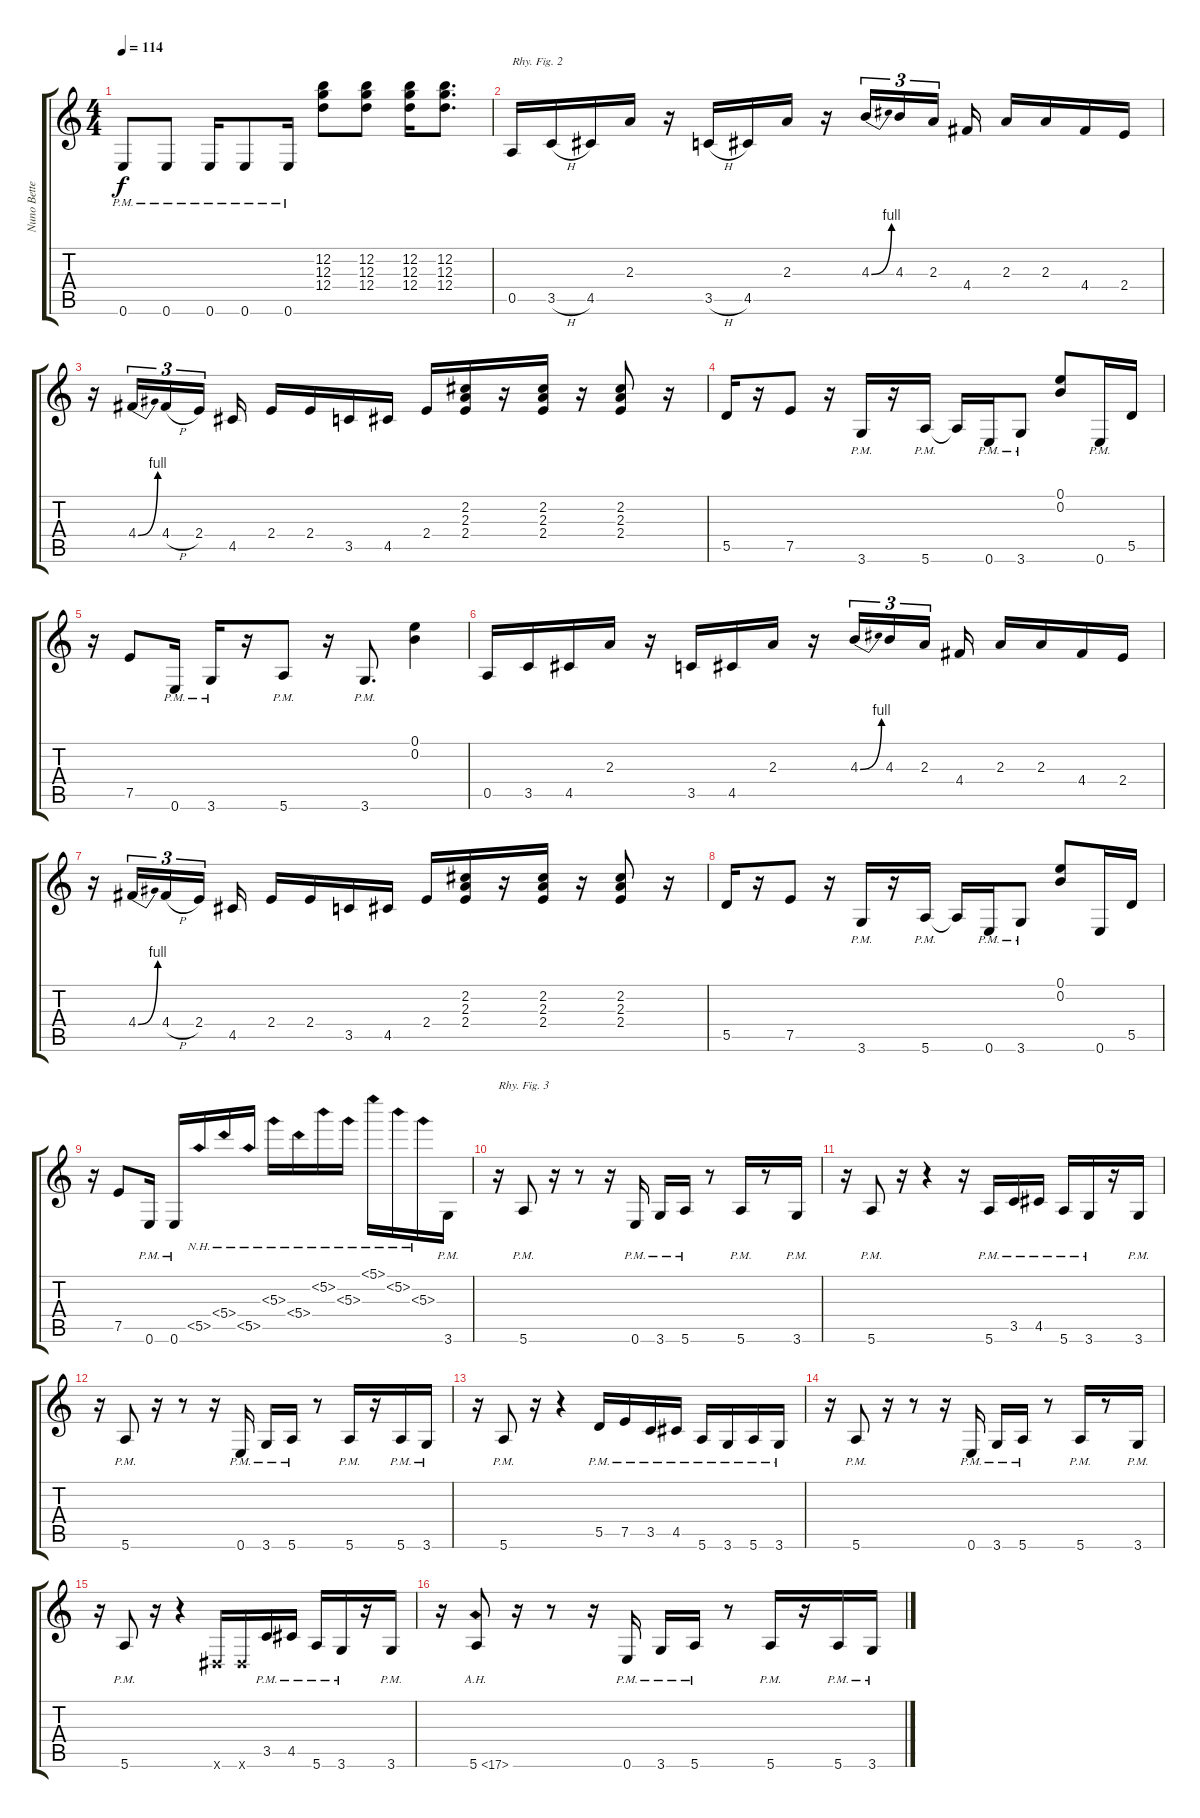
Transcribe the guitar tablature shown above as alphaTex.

\track ("Nuno Bettencourt (Lead Guitar)" "Nuno Bette") {instrument distortionguitar}
\staff {score tabs}
\tuning (E4 B3 G3 D3 A2 E2) {hide}
\ts (4 4)
\tempo 114
\clef g2
\ks c
0.6{pm}.8{dy f} 0.6{pm}.8 0.6{pm}.16 0.6{pm}.8 0.6{pm}.16 (12.2 12.3 12.4).8 (12.2 12.3 12.4).8 (12.2 12.3 12.4).16 (12.2 12.3 12.4).8{d} |
0.5.16{txt "Rhy. Fig. 2"} 3.5{h}.16 4.5.16 2.3.16 r.16 3.5{h}.16 4.5.16 2.3.16 r.16 4.3{be (bend 0 0 60 4)}.16{tu (3 2)} 4.3.16{tu (3 2)} 2.3.16{tu (3 2) beam splitsecondary} 4.4.16 2.3.16 2.3.16 4.4.16 2.4.16 |
r.16 4.4{be (bend 0 0 60 4)}.16{tu (3 2)} 4.4{h}.16{tu (3 2)} 2.4.16{tu (3 2) beam splitsecondary} 4.5.16 2.4.16 2.4.16 3.5.16 4.5.16 2.4.16 (2.2 2.3 2.4).16 r.16 (2.2 2.3 2.4).16 r.16 (2.2 2.3 2.4).8 r.16 |
5.5.16 r.16 7.5.8 r.16 3.6{pm}.16 r.16 5.6{pm}.16 5.6{t}.16 0.6{pm}.16 3.6{pm}.8 (0.1 0.2).8 0.6{pm}.16 5.5.16 |
r.16 7.5.8 0.6{pm}.16 3.6{pm}.16 r.16 5.6{pm}.8 r.16 3.6{pm}.8{d} (0.1 0.2).4 |
0.5.16 3.5.16 4.5.16 2.3.16 r.16 3.5.16 4.5.16 2.3.16 r.16 4.3{be (bend 0 0 60 4)}.16{tu (3 2)} 4.3.16{tu (3 2)} 2.3.16{tu (3 2) beam splitsecondary} 4.4.16 2.3.16 2.3.16 4.4.16 2.4.16 |
r.16 4.4{be (bend 0 0 60 4)}.16{tu (3 2)} 4.4{h}.16{tu (3 2)} 2.4.16{tu (3 2) beam splitsecondary} 4.5.16 2.4.16 2.4.16 3.5.16 4.5.16 2.4.16 (2.2 2.3 2.4).16 r.16 (2.2 2.3 2.4).16 r.16 (2.2 2.3 2.4).8 r.16 |
5.5.16 r.16 7.5.8 r.16 3.6{pm}.16 r.16 5.6{pm}.16 5.6{t}.16 0.6{pm}.16 3.6{pm}.8 (0.1 0.2).8 0.6.16 5.5.16 |
r.16 7.5.8 0.6{pm}.16 0.6{pm}.16 5.5{nh}.16 5.4{nh}.16 5.5{nh}.16 5.3{nh}.16 5.4{nh}.16 5.2{nh}.16 5.3{nh}.16 5.1{nh}.16 5.2{nh}.16 5.3{nh}.16 3.6{pm}.16 |
r.16{txt "Rhy. Fig. 3"} 5.6{pm}.8 r.16 r.8 r.16 0.6{pm}.16 3.6{pm}.16 5.6{pm}.16 r.8 5.6{pm}.16 r.8 3.6{pm}.16 |
r.16 5.6{pm}.8 r.16 r.4 r.16 5.6{pm}.16 3.5{pm}.16 4.5{pm}.16 5.6{pm}.16 3.6{pm}.16 r.16 3.6{pm}.16 |
r.16 5.6{pm}.8 r.16 r.8 r.16 0.6{pm}.16 3.6{pm}.16 5.6{pm}.16 r.8 5.6{pm}.16 r.16 5.6{pm}.16 3.6{pm}.16 |
r.16 5.6{pm}.8 r.16 r.4 5.5{pm}.16 7.5{pm}.16 3.5{pm}.16 4.5{pm}.16 5.6{pm}.16 3.6{pm}.16 5.6{pm}.16 3.6{pm}.16 |
r.16 5.6{pm}.8 r.16 r.8 r.16 0.6{pm}.16 3.6{pm}.16 5.6{pm}.16 r.8 5.6{pm}.16 r.8 3.6{pm}.16 |
r.16 5.6{pm}.8 r.16 r.4 -1.6{x}.16 -1.6{x}.16 3.5{pm}.16 4.5{pm}.16 5.6{pm}.16 3.6{pm}.16 r.16 3.6{pm}.16 |
r.16 5.6{ah 12}.8 r.16 r.8 r.16 0.6{pm}.16 3.6{pm}.16 5.6{pm}.16 r.8 5.6{pm}.16 r.16 5.6{pm}.16 3.6{pm}.16
